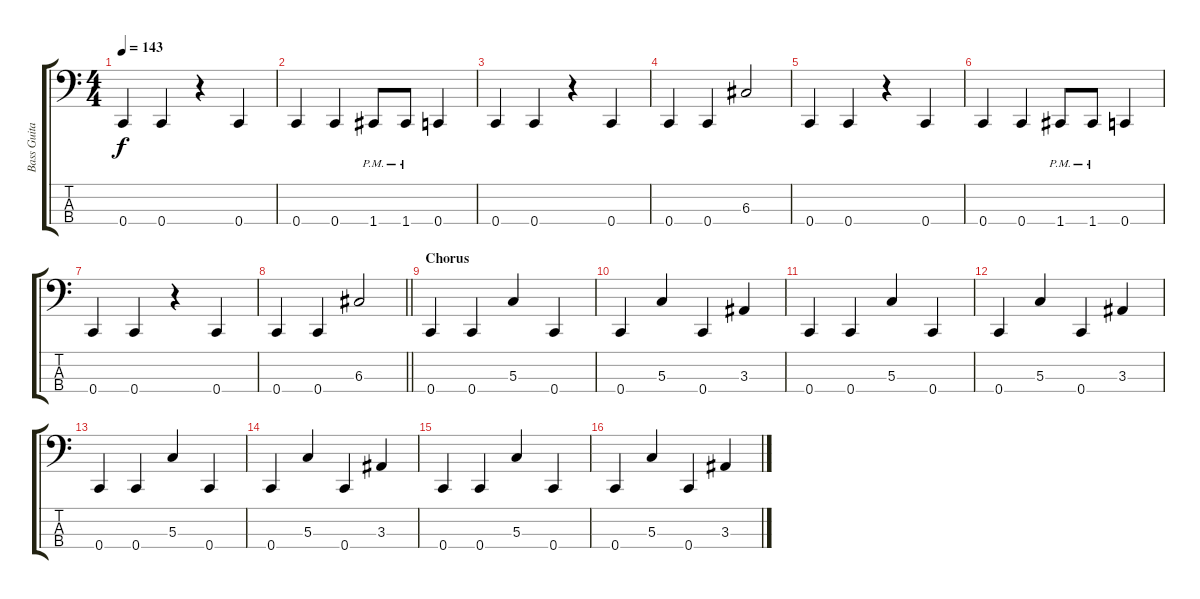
\track ("Bass Guitar (Blasko)" "Bass Guita") {instrument electricbasspick}
\staff {score tabs}
\tuning (F2 C2 G1 C1) {hide}
\ts (4 4)
\tempo 143
\clef f4
\ks c
0.4.4{dy f} 0.4.4 r.4 0.4.4 |
0.4.4 0.4.4 1.4{pm}.8 1.4{pm}.8 0.4.4 |
0.4.4 0.4.4 r.4 0.4.4 |
0.4.4 0.4.4 6.3.2 |
0.4.4 0.4.4 r.4 0.4.4 |
0.4.4 0.4.4 1.4{pm}.8 1.4{pm}.8 0.4.4 |
0.4.4 0.4.4 r.4 0.4.4 |
\barLineRight lightlight
0.4.4 0.4.4 6.3.2 |
\section ("" "Chorus")
0.4.4 0.4.4 5.3.4 0.4.4 |
0.4.4 5.3.4 0.4.4 3.3.4 |
0.4.4 0.4.4 5.3.4 0.4.4 |
0.4.4 5.3.4 0.4.4 3.3.4 |
0.4.4 0.4.4 5.3.4 0.4.4 |
0.4.4 5.3.4 0.4.4 3.3.4 |
0.4.4 0.4.4 5.3.4 0.4.4 |
0.4.4 5.3.4 0.4.4 3.3.4
